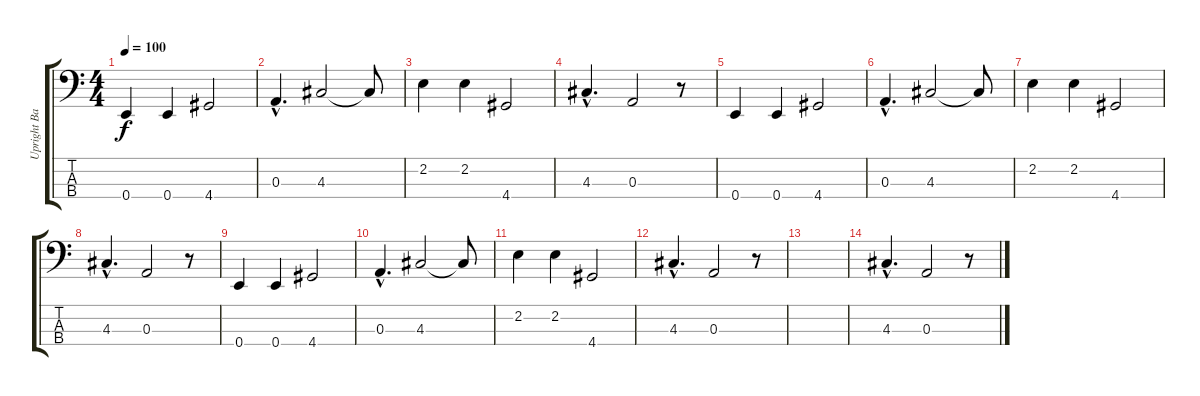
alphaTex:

\track ("Upright Bass - Flea" "Upright Ba") {instrument acousticbass}
\staff {score tabs}
\tuning (G2 D2 A1 E1) {hide}
\ts (4 4)
\tempo 100
\clef f4
\ks c
0.4.4{dy f} 0.4.4 4.4.2 |
0.3{hac}.4{d} 4.3.2 4.3{t}.8 |
2.2.4 2.2.4 4.4.2 |
4.3{hac}.4{d} 0.3.2 r.8 |
0.4.4 0.4.4 4.4.2 |
0.3{hac}.4{d} 4.3.2 4.3{t}.8 |
2.2.4 2.2.4 4.4.2 |
4.3{hac}.4{d} 0.3.2 r.8 |
0.4.4 0.4.4 4.4.2 |
0.3{hac}.4{d} 4.3.2 4.3{t}.8 |
2.2.4 2.2.4 4.4.2 |
4.3{hac}.4{d} 0.3.2 r.8 |
|
4.3{hac}.4{d} 0.3.2 r.8
